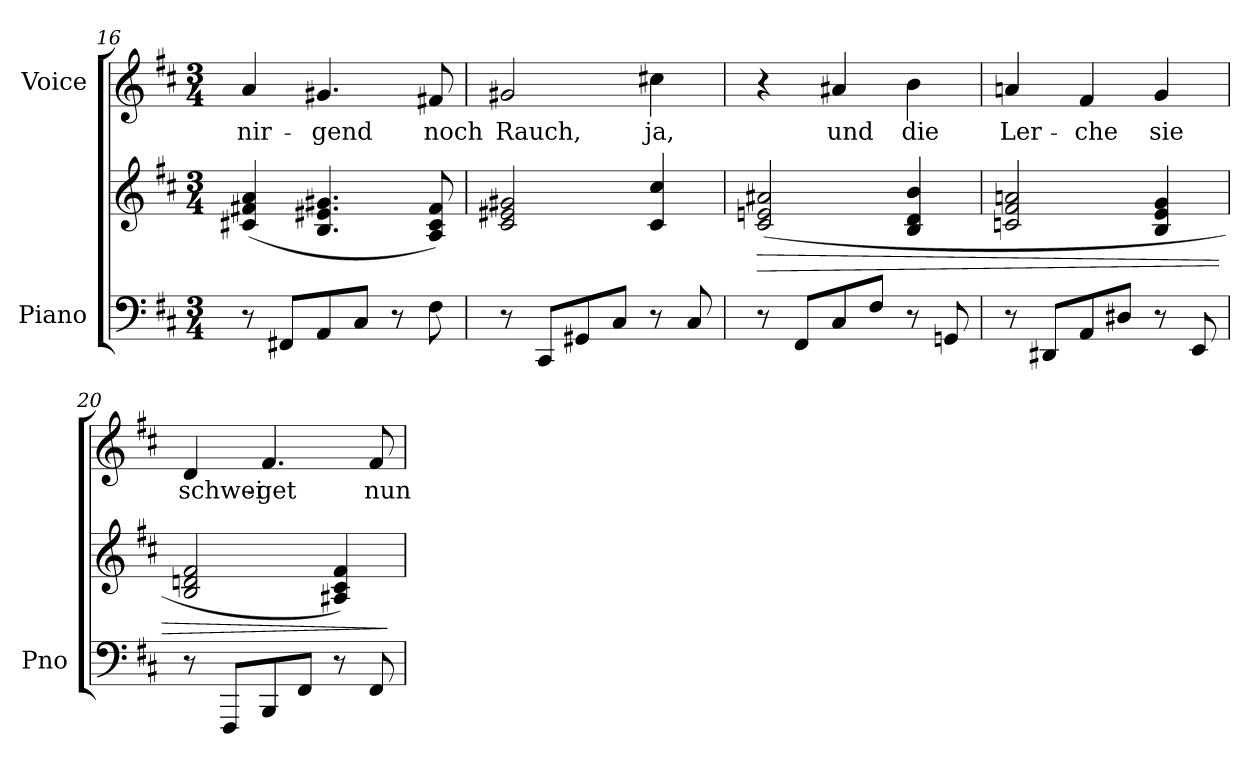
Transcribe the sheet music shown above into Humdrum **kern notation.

**kern	**kern	**dynam	**kern	**text
*part2	*part2	*part2	*part1	*part1
*staff3	*staff2	*staff2/3	*staff1	*staff1
*I"Piano	*	*	*I"Voice	*
*I'Pno	*	*	*	*
*clefF4	*clefG2	*	*clefG2	*
*k[f#c#]	*k[f#c#]	*	*k[f#c#]	*
*M3/4	*M3/4	*	*M3/4	*
=16	=16	=16	=16	=16
8r	(>4c#X/ 4f#X/ 4a/	.	4a/	nir-
8FF#X/L	.	.	.	.
8AA/	4.B/ 4.e#X/ 4.g#X/	.	4.g#X/	-gend
8C#/J	.	.	.	.
8r	.	.	.	.
8F#\	8A/ 8c#/ 8f#/)	.	8f#X/	noch
=17	=17	=17	=17	=17
8r	2c#/ 2e#X/ 2g#X/	.	2g#X/	Rauch,
8CC#/L	.	.	.	.
8GG#X/	.	.	.	.
8C#/J	.	.	.	.
8r	4c#/ 4cc#/	.	4cc#X\	ja,
8C#/	.	.	.	.
=18	=18	=18	=18	=18
!	!	!LO:HP:b	!	!
8r	(2c#/ 2en/ 2a#X/	>	4r	.
8FF#/L	.	.	.	.
8C#/	.	.	4a#X/	und
8F#/J	.	.	.	.
8r	4B/ 4d/ 4b/	.	4b\	die
8GGn/	.	.	.	.
=19	=19	=19	=19	=19
8r	2cn/ 2f#/ 2an/	.	4an/	Ler-
8DD#X/L	.	.	.	.
8AA/	.	.	4f#/	-che
8D#X/J	.	.	.	.
8r	4B/ 4e/ 4g/	.	4g/	sie
8EE/	.	.	.	.
=20	=20	=20	=20	=20
8r	2B/ 2dn/ 2f#/	.	4d/	schwei-
8FFF#/L	.	.	.	.
8BBB/	.	.	4.f#/	-get
8FF#/J	.	.	.	.
8r	4A#X/ 4c#/ 4f#/)	.	.	.
8FF#/	.	.	8f#/	nun
.	.	]	.	.
=	=	=	=	=
*-	*-	*-	*-	*-
